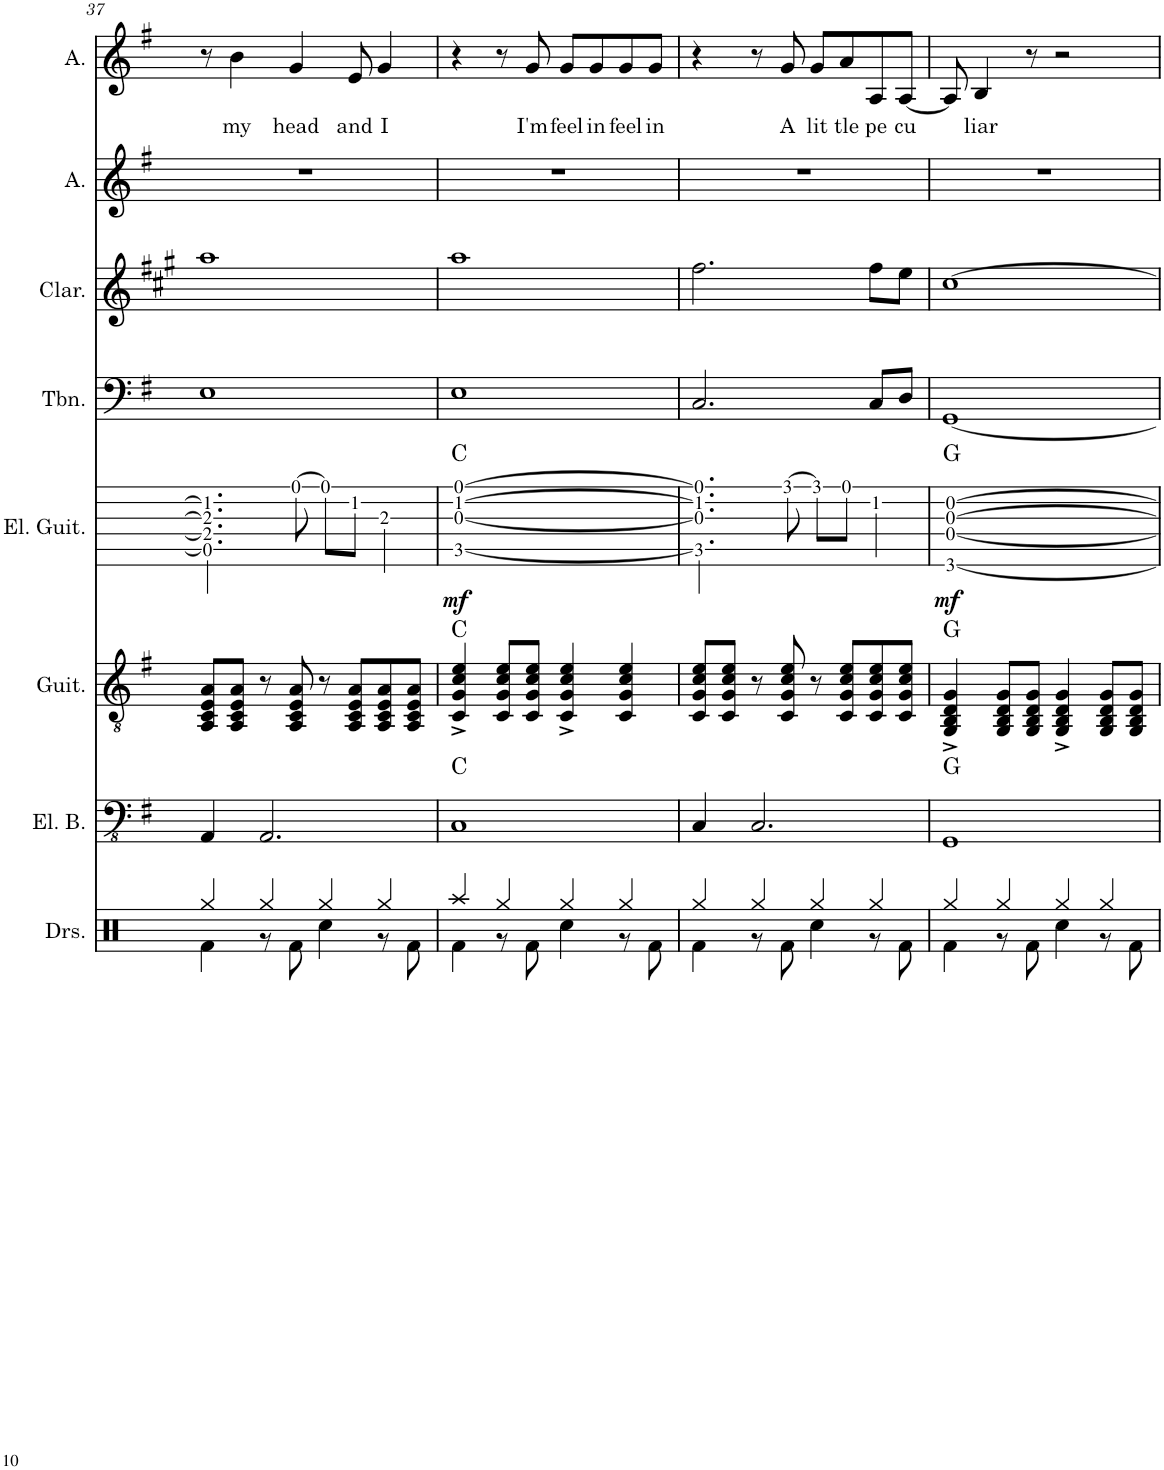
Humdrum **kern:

**kern	**kern	**harte	**kern	**harte	**kern	**dynam	**harte	**kern	**kern	**kern	**kern	**text
*part8	*part7	*part7	*part6	*part6	*part5	*part5	*part5	*part4	*part3	*part2	*part1	*part1
*staff8	*staff7	*	*staff6	*	*staff5	*staff5	*	*staff4	*staff3	*staff2	*staff1	*staff1
*I"Drumset	*I"Electric Bass	*	*I"Acoustic Guitar	*	*I"Electric Guitar	*	*	*I"Trombone	*I"Clarinette	*I"Alto	*I"Alto	*
*I'Drs.	*I'El. B.	*	*I'Guit.	*	*I'El. Guit.	*	*	*I'Tbn.	*I'Clar.	*I'A.	*I'A.	*
!!LO:PB:g=z
*clefX	*clefFv4	*	*clefGv2	*	*	*	*	*clefF4	*clefG2	*clefG2	*clefG2	*
*	*	*	*	*	*	*	*	*	*Trd1c2	*	*	*
*k[]	*k[f#]	*	*k[f#]	*	*k[f#]	*	*	*k[f#]	*k[f#c#g#]	*k[f#]	*k[f#]	*
*M4/4	*M4/4	*	*M4/4	*	*M4/4	*	*	*M4/4	*M4/4	*M4/4	*M4/4	*
=37	=37	=37	=37	=37	=37	=37	=37	=37	=37	=37	=37	=37
*^	*	*	*	*	*	*	*	*	*	*	*	*
4Rgg/	4Rf\	4AAA/	.	8AA/ 8C/ 8E/ 8A/L	.	4.AA\] 4.E\] 4.A\] 4.c\]	.	.	1E	1aa	1r	8r	.
!	!	!	!	!	!	!	!	!	!	!	!	!	!LO:LY:b
.	.	.	.	8AA/ 8C/ 8E/ 8A/J	.	.	.	.	.	.	.	4b\	my
4Rgg/	8r	2.AAA/	.	8r	.	.	.	.	.	.	.	.	.
!	!	!	!	!	!	!	!	!	!	!	!	!	!LO:LY:b
.	8Rf\	.	.	8AA/ 8C/ 8E/ 8A/	.	[8e\	.	.	.	.	.	4g/	head
4Rgg/	4Rcc\	.	.	8r	.	8e\L]	.	.	.	.	.	.	.
!	!	!	!	!	!	!	!	!	!	!	!	!	!LO:LY:b
.	.	.	.	8AA/ 8C/ 8E/ 8A/L	.	8c\J	.	.	.	.	.	8e/	and
!	!	!	!	!	!	!	!	!	!	!	!	!	!LO:LY:b
4Rgg/	8r	.	.	8AA/ 8C/ 8E/ 8A/	.	4A\	.	.	.	.	.	4g/	I
.	8Rf\	.	.	8AA/ 8C/ 8E/ 8A/J	.	.	.	.	.	.	.	.	.
=38	=38	=38	=38	=38	=38	=38	=38	=38	=38	=38	=38	=38	=38
!	!	!	!	!	!	!	!LO:DY:b	!	!	!	!	!	!
4Raa/	4Rf\	1CC	C:maj	4C/^ 4G/^ 4c/^ 4e/^	C:maj	[1C [1G [1c [1e	mf	C:maj	1E	1aa	1r	4r	.
4Rgg/	8r	.	.	8C/ 8G/ 8c/ 8e/L	.	.	.	.	.	.	.	8r	.
!	!	!	!	!	!	!	!	!	!	!	!	!	!LO:LY:b
.	8Rf\	.	.	8C/ 8G/ 8c/ 8e/J	.	.	.	.	.	.	.	8g/	I'm
!	!	!	!	!	!	!	!	!	!	!	!	!	!LO:LY:b
4Rgg/	4Rcc\	.	.	4C/^ 4G/^ 4c/^ 4e/^	.	.	.	.	.	.	.	8g/L	feel
!	!	!	!	!	!	!	!	!	!	!	!	!	!LO:LY:b
.	.	.	.	.	.	.	.	.	.	.	.	8g/	in
!	!	!	!	!	!	!	!	!	!	!	!	!	!LO:LY:b
4Rgg/	8r	.	.	4C/ 4G/ 4c/ 4e/	.	.	.	.	.	.	.	8g/	feel
!	!	!	!	!	!	!	!	!	!	!	!	!	!LO:LY:b
.	8Rf\	.	.	.	.	.	.	.	.	.	.	8g/J	in
=39	=39	=39	=39	=39	=39	=39	=39	=39	=39	=39	=39	=39	=39
4Rgg/	4Rf\	4CC/	.	8C/ 8G/ 8c/ 8e/L	.	4.C\] 4.G\] 4.c\] 4.e\]	.	.	2.C/	2.ff#\	1r	4r	.
.	.	.	.	8C/ 8G/ 8c/ 8e/J	.	.	.	.	.	.	.	.	.
4Rgg/	8r	2.CC/	.	8r	.	.	.	.	.	.	.	8r	.
!	!	!	!	!	!	!	!	!	!	!	!	!	!LO:LY:b
.	8Rf\	.	.	8C/ 8G/ 8c/ 8e/	.	[8g\	.	.	.	.	.	8g/	A
!	!	!	!	!	!	!	!	!	!	!	!	!	!LO:LY:b
4Rgg/	4Rcc\	.	.	8r	.	8g\L]	.	.	.	.	.	8g/L	lit
!	!	!	!	!	!	!	!	!	!	!	!	!	!LO:LY:b
.	.	.	.	8C/ 8G/ 8c/ 8e/L	.	8e\J	.	.	.	.	.	8a/	tle
!	!	!	!	!	!	!	!	!	!	!	!	!	!LO:LY:b
4Rgg/	8r	.	.	8C/ 8G/ 8c/ 8e/	.	4c\	.	.	8C/L	8ff#\L	.	8A/	pe
!	!	!	!	!	!	!	!	!	!	!	!	!	!LO:LY:b
.	8Rf\	.	.	8C/ 8G/ 8c/ 8e/J	.	.	.	.	8D/J	8ee\J	.	[8A/J	cu
=40	=40	=40	=40	=40	=40	=40	=40	=40	=40	=40	=40	=40	=40
!	!	!	!	!	!	!	!LO:DY:b	!	!	!	!	!	!
4Rgg/	4Rf\	1GGG	G:maj	4GG/^ 4BB/^ 4D/^ 4G/^	G:maj	[1GG [1D [1G [1B	mf	G:maj	[1GG	[1cc#	1r	8A/]	.
!	!	!	!	!	!	!	!	!	!	!	!	!	!LO:LY:b
.	.	.	.	.	.	.	.	.	.	.	.	4B/	liar
4Rgg/	8r	.	.	8GG/ 8BB/ 8D/ 8G/L	.	.	.	.	.	.	.	.	.
.	8Rf\	.	.	8GG/ 8BB/ 8D/ 8G/J	.	.	.	.	.	.	.	8r	.
4Rgg/	4Rcc\	.	.	4GG/^ 4BB/^ 4D/^ 4G/^	.	.	.	.	.	.	.	2r	.
4Rgg/	8r	.	.	8GG/ 8BB/ 8D/ 8G/L	.	.	.	.	.	.	.	.	.
.	8Rf\	.	.	8GG/ 8BB/ 8D/ 8G/J	.	.	.	.	.	.	.	.	.
*v	*v	*	*	*	*	*	*	*	*	*	*	*	*
=	=	=	=	=	=	=	=	=	=	=	=	=
*-	*-	*-	*-	*-	*-	*-	*-	*-	*-	*-	*-	*-
